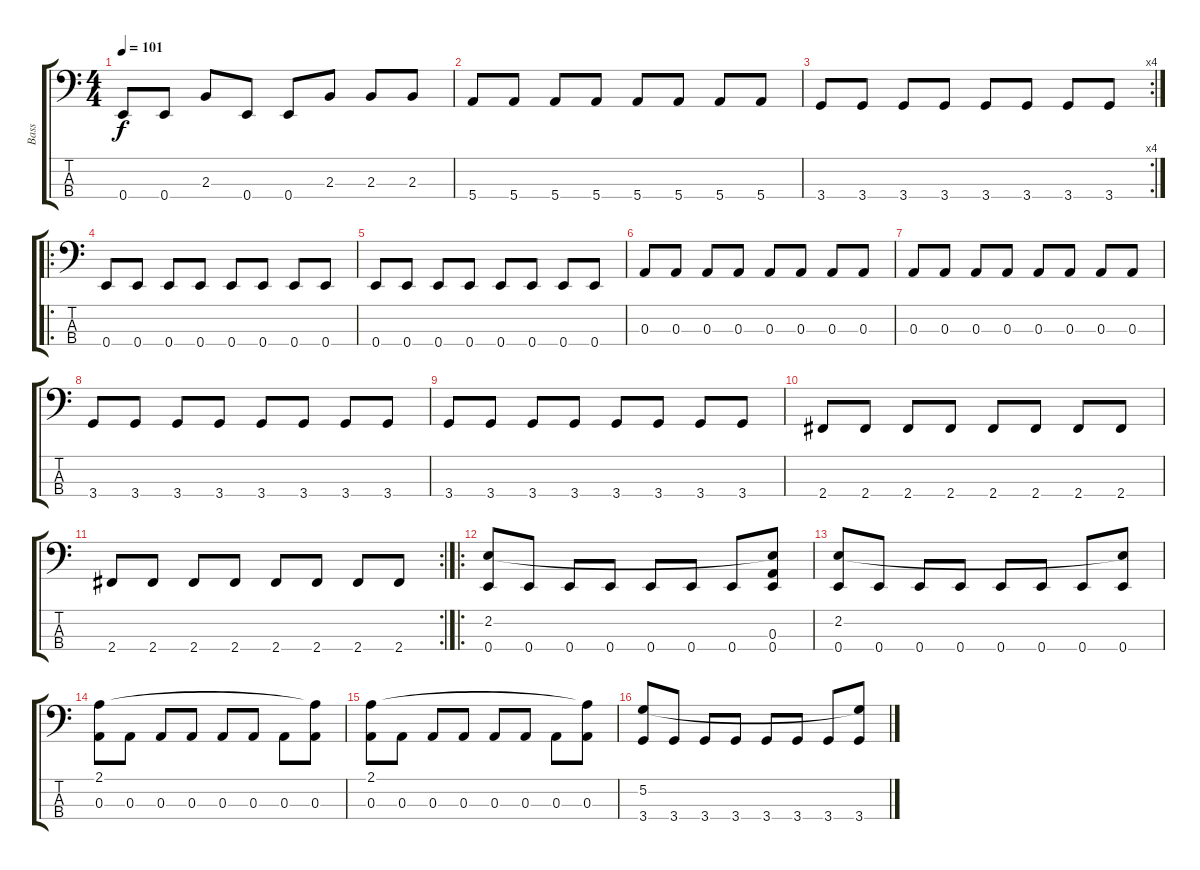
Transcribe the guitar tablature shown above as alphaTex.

\track ("Bass" "Bass") {instrument electricbassfinger}
\staff {score tabs}
\tuning (G2 D2 A1 E1) {hide}
\ts (4 4)
\tempo 101
\clef f4
\ks c
0.4.8{dy f} 0.4.8 2.3.8 0.4.8 0.4.8 2.3.8 2.3.8 2.3.8 |
5.4.8 5.4.8 5.4.8 5.4.8 5.4.8 5.4.8 5.4.8 5.4.8 |
\rc 4
3.4.8 3.4.8 3.4.8 3.4.8 3.4.8 3.4.8 3.4.8 3.4.8 |
\ro
0.4.8 0.4.8 0.4.8 0.4.8 0.4.8 0.4.8 0.4.8 0.4.8 |
0.4.8 0.4.8 0.4.8 0.4.8 0.4.8 0.4.8 0.4.8 0.4.8 |
0.3.8 0.3.8 0.3.8 0.3.8 0.3.8 0.3.8 0.3.8 0.3.8 |
0.3.8 0.3.8 0.3.8 0.3.8 0.3.8 0.3.8 0.3.8 0.3.8 |
3.4.8 3.4.8 3.4.8 3.4.8 3.4.8 3.4.8 3.4.8 3.4.8 |
3.4.8 3.4.8 3.4.8 3.4.8 3.4.8 3.4.8 3.4.8 3.4.8 |
2.4.8 2.4.8 2.4.8 2.4.8 2.4.8 2.4.8 2.4.8 2.4.8 |
\rc 2
2.4.8 2.4.8 2.4.8 2.4.8 2.4.8 2.4.8 2.4.8 2.4.8 |
\ro
(2.2 0.4).8 0.4.8 0.4.8 0.4.8 0.4.8 0.4.8 0.4.8 (2.2{t} 0.3 0.4).8 |
(2.2 0.4).8 0.4.8 0.4.8 0.4.8 0.4.8 0.4.8 0.4.8 (2.2{t} 0.4).8 |
(2.1 0.3).8 0.3.8 0.3.8 0.3.8 0.3.8 0.3.8 0.3.8 (2.1{t} 0.3).8 |
(2.1 0.3).8 0.3.8 0.3.8 0.3.8 0.3.8 0.3.8 0.3.8 (2.1{t} 0.3).8 |
(5.2 3.4).8 3.4.8 3.4.8 3.4.8 3.4.8 3.4.8 3.4.8 (5.2{t} 3.4).8
